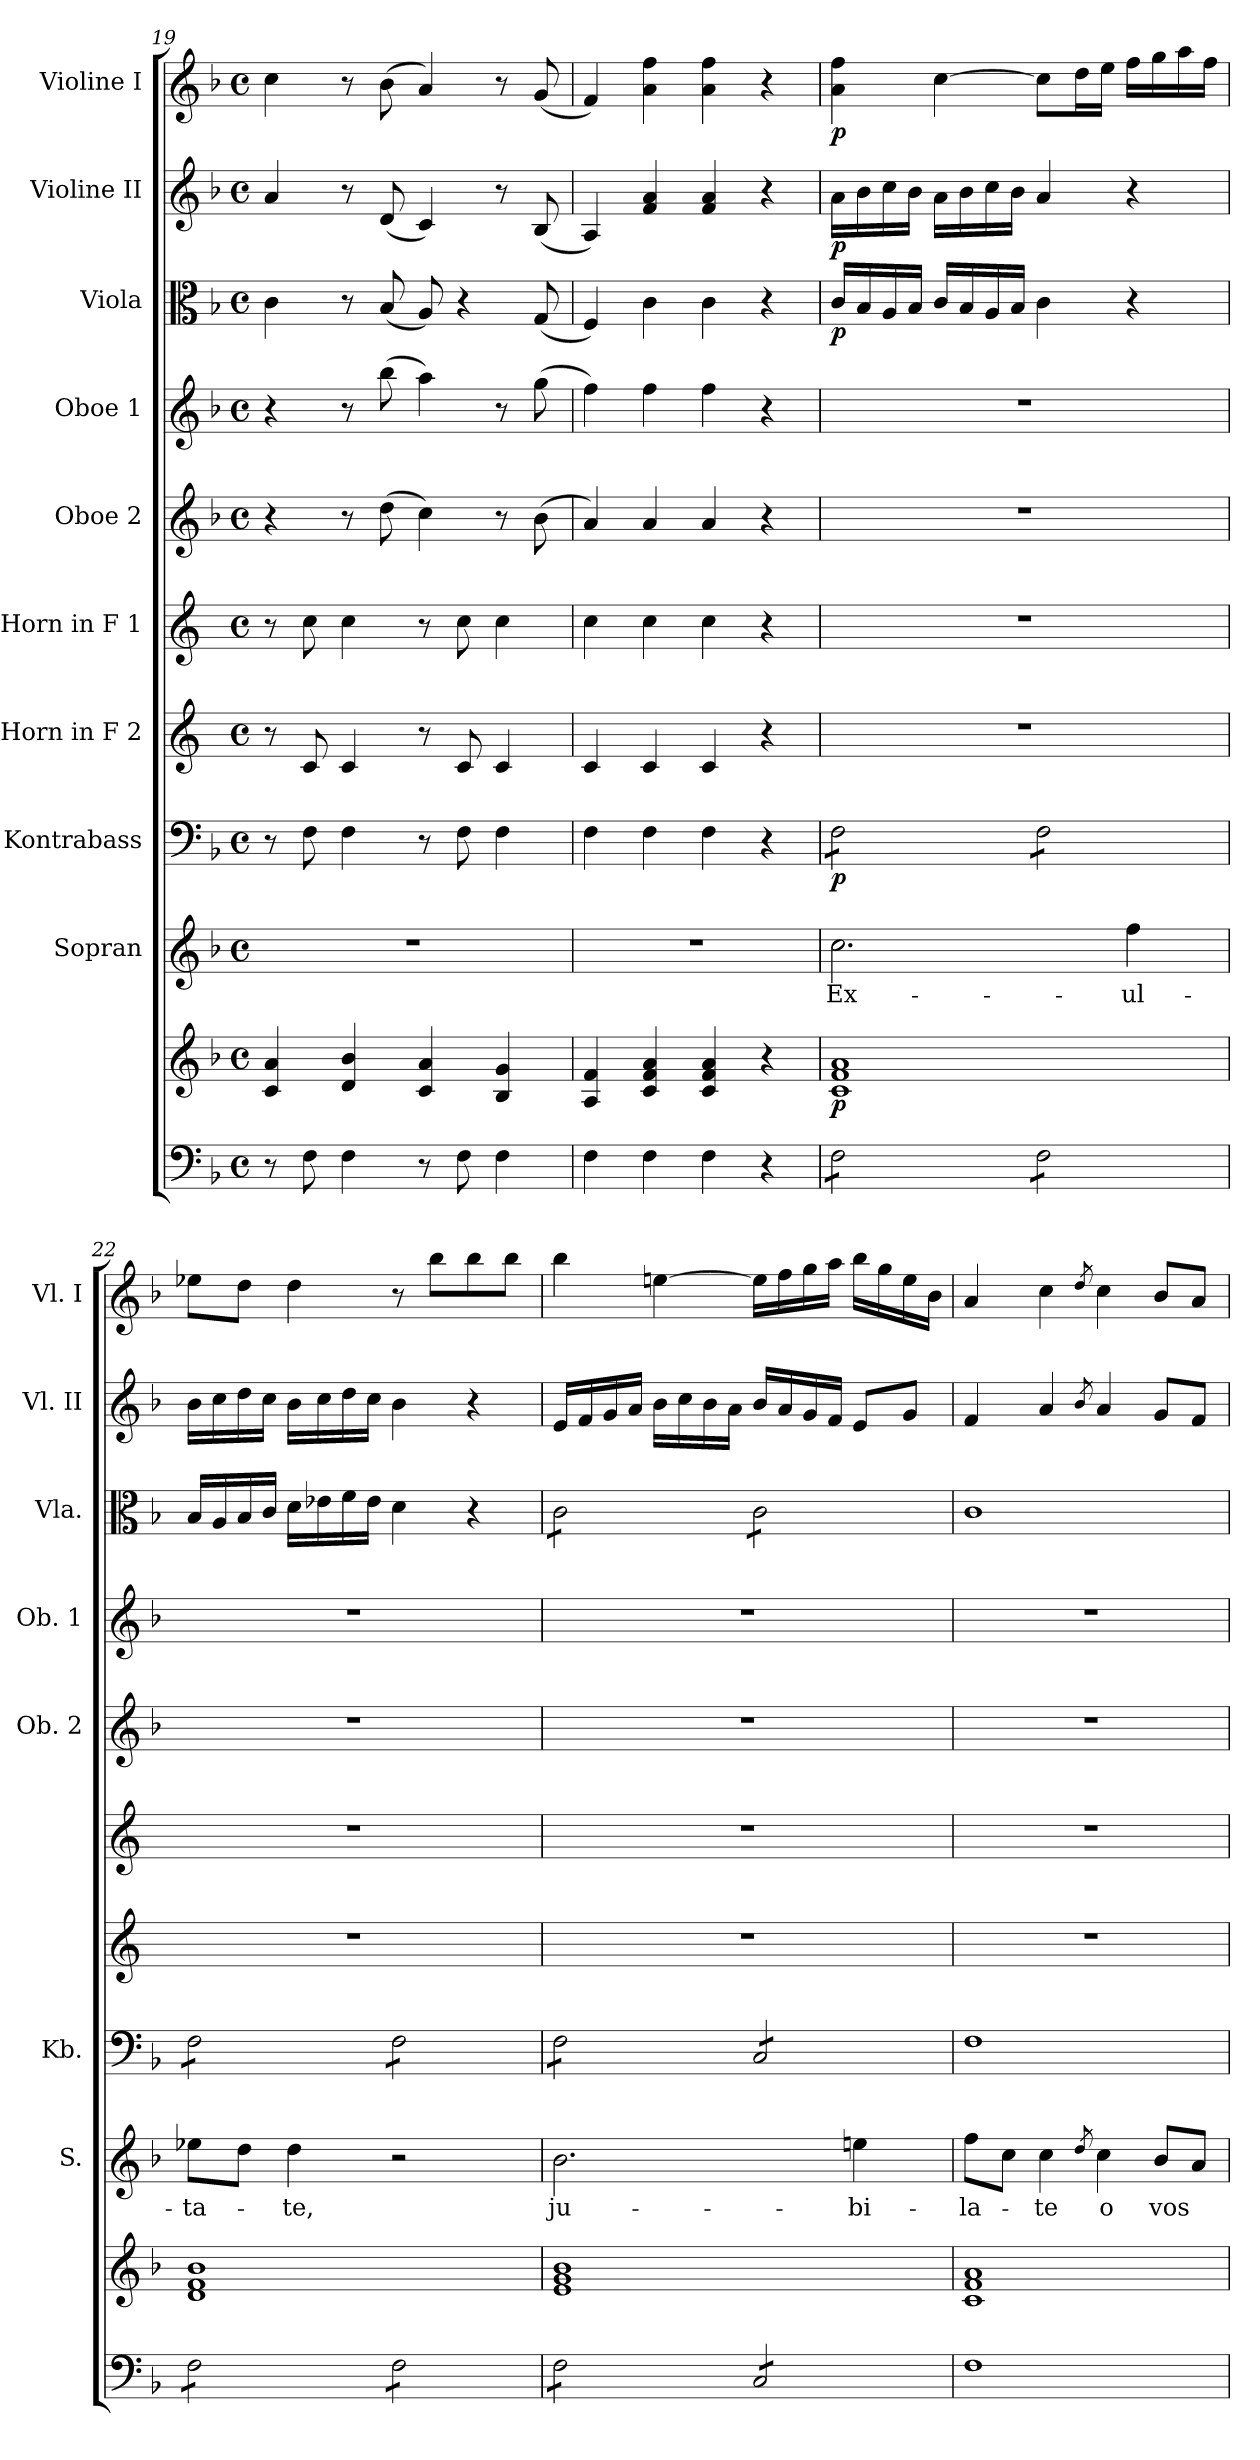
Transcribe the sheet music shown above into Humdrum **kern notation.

**kern	**kern	**dynam	**kern	**text	**kern	**dynam	**kern	**kern	**kern	**kern	**kern	**dynam	**kern	**dynam	**kern	**dynam
*part10	*part10	*part10	*part9	*part9	*part8	*part8	*part7	*part6	*part5	*part4	*part3	*part3	*part2	*part2	*part1	*part1
*staff11	*staff10	*staff10/11	*staff9	*staff9	*staff8	*staff8	*staff7	*staff6	*staff5	*staff4	*staff3	*staff3	*staff2	*staff2	*staff1	*staff1
*	*	*	*I"Sopran	*	*I"Kontrabass	*	*I"Horn in F 2	*I"Horn in F 1	*I"Oboe 2	*I"Oboe 1	*I"Viola	*	*I"Violine II	*	*I"Violine I	*
*	*	*	*I'S.	*	*I'Kb.	*	*	*	*I'Ob. 2	*I'Ob. 1	*I'Vla.	*	*I'Vl. II	*	*I'Vl. I	*
*clefF4	*clefG2	*	*clefG2	*	*clefF4	*	*clefG2	*clefG2	*clefG2	*clefG2	*clefC3	*	*clefG2	*	*clefG2	*
*	*	*	*	*	*ITrd7c12	*	*ITrd4c7	*ITrd4c7	*	*	*	*	*	*	*	*
*k[b-]	*k[b-]	*	*k[b-]	*	*k[b-]	*	*k[b-]	*k[b-]	*k[b-]	*k[b-]	*k[b-]	*	*k[b-]	*	*k[b-]	*
*F:	*F:	*	*F:	*	*F:	*	*F:	*F:	*F:	*F:	*F:	*	*F:	*	*F:	*
*M4/4	*M4/4	*	*M4/4	*	*M4/4	*	*M4/4	*M4/4	*M4/4	*M4/4	*M4/4	*	*M4/4	*	*M4/4	*
*met(c)	*met(c)	*	*met(c)	*	*met(c)	*	*met(c)	*met(c)	*met(c)	*met(c)	*met(c)	*	*met(c)	*	*met(c)	*
=19	=19	=19	=19	=19	=19	=19	=19	=19	=19	=19	=19	=19	=19	=19	=19	=19
8r	4c/ 4a/	.	1r	.	8r	.	8r	8r	4r	4r	4c\	.	4a/	.	4cc\	.
8F\	.	.	.	.	8FF\	.	8F/	8f\	.	.	.	.	.	.	.	.
4F\	4d/ 4b-/	.	.	.	4FF\	.	4F/	4f\	8r	8r	8r	.	8r	.	8r	.
.	.	.	.	.	.	.	.	.	(>8dd\	(>8bb-\	(<8B-/	.	(<8d/	.	(>8b-\	.
8r	4c/ 4a/	.	.	.	8r	.	8r	8r	4cc\)	4aa\)	8A/)	.	4c/)	.	4a/)	.
8F\	.	.	.	.	8FF\	.	8F/	8f\	.	.	4r	.	.	.	.	.
4F\	4B-/ 4g/	.	.	.	4FF\	.	4F/	4f\	8r	8r	.	.	8r	.	8r	.
.	.	.	.	.	.	.	.	.	(>8b-\	(>8gg\	(<8G/	.	(<8B-/	.	(<8g/	.
=20	=20	=20	=20	=20	=20	=20	=20	=20	=20	=20	=20	=20	=20	=20	=20	=20
4F\	4A/ 4f/	.	1r	.	4FF\	.	4F/	4f\	4a/)	4ff\)	4F/)	.	4A/)	.	4f/)	.
4F\	4c/ 4f/ 4a/	.	.	.	4FF\	.	4F/	4f\	4a/	4ff\	4c\	.	4f/ 4a/	.	4a\ 4ff\	.
4F\	4c/ 4f/ 4a/	.	.	.	4FF\	.	4F/	4f\	4a/	4ff\	4c\	.	4f/ 4a/	.	4a\ 4ff\	.
4r	4r	.	.	.	4r	.	4r	4r	4r	4r	4r	.	4r	.	4r	.
=21	=21	=21	=21	=21	=21	=21	=21	=21	=21	=21	=21	=21	=21	=21	=21	=21
!	!	!LO:DY:b	!	!LO:LY:b	!	!LO:DY:b	!	!	!	!	!	!LO:DY:b	!	!LO:DY:b	!	!LO:DY:b
*tremolo	*	*	*	*	*	*	*	*	*	*	*	*	*	*	*	*
*	*	*	*	*	*tremolo	*	*	*	*	*	*	*	*	*	*	*
8F\L	1c 1f 1a	p	2.cc\	Ex-	8FF\L	p	1r	1r	1r	1r	16c/LL	p	16a\LL	p	4a\ 4ff\	p
.	.	.	.	.	.	.	.	.	.	.	16B-/	.	16b-\	.	.	.
8F\	.	.	.	.	8FF\	.	.	.	.	.	16A/	.	16cc\	.	.	.
.	.	.	.	.	.	.	.	.	.	.	16B-/JJ	.	16b-\JJ	.	.	.
8F\	.	.	.	.	8FF\	.	.	.	.	.	16c/LL	.	16a\LL	.	[4cc\	.
.	.	.	.	.	.	.	.	.	.	.	16B-/	.	16b-\	.	.	.
8F\J	.	.	.	.	8FF\J	.	.	.	.	.	16A/	.	16cc\	.	.	.
.	.	.	.	.	.	.	.	.	.	.	16B-/JJ	.	16b-\JJ	.	.	.
8F\L	.	.	.	.	8FF\L	.	.	.	.	.	4c\	.	4a/	.	8cc\L]	.
8F\	.	.	.	.	8FF\	.	.	.	.	.	.	.	.	.	16dd\L	.
.	.	.	.	.	.	.	.	.	.	.	.	.	.	.	16ee\JJ	.
!	!	!	!	!LO:LY:b	!	!	!	!	!	!	!	!	!	!	!	!
8F\	.	.	4ff\	-ul-	8FF\	.	.	.	.	.	4r	.	4r	.	16ff\LL	.
.	.	.	.	.	.	.	.	.	.	.	.	.	.	.	16gg\	.
8F\J	.	.	.	.	8FF\J	.	.	.	.	.	.	.	.	.	16aa\	.
.	.	.	.	.	.	.	.	.	.	.	.	.	.	.	16ff\JJ	.
!!LO:PB:g=z
=22	=22	=22	=22	=22	=22	=22	=22	=22	=22	=22	=22	=22	=22	=22	=22	=22
!	!	!	!	!LO:LY:b	!	!	!	!	!	!	!	!	!	!	!	!
8F\L	1d 1f 1b-	.	8ee-X\L	-ta-	8FF\L	.	1r	1r	1r	1r	16B-/LL	.	16b-\LL	.	8ee-X\L	.
.	.	.	.	.	.	.	.	.	.	.	16A/	.	16cc\	.	.	.
8F\	.	.	8dd\J	.	8FF\	.	.	.	.	.	16B-/	.	16dd\	.	8dd\J	.
.	.	.	.	.	.	.	.	.	.	.	16c/JJ	.	16cc\JJ	.	.	.
!	!	!	!	!LO:LY:b	!	!	!	!	!	!	!	!	!	!	!	!
8F\	.	.	4dd\	-te,	8FF\	.	.	.	.	.	16d\LL	.	16b-\LL	.	4dd\	.
.	.	.	.	.	.	.	.	.	.	.	16e-X\	.	16cc\	.	.	.
8F\J	.	.	.	.	8FF\J	.	.	.	.	.	16f\	.	16dd\	.	.	.
.	.	.	.	.	.	.	.	.	.	.	16e-\JJ	.	16cc\JJ	.	.	.
8F\L	.	.	2r	.	8FF\L	.	.	.	.	.	4d\	.	4b-\	.	8r	.
8F\	.	.	.	.	8FF\	.	.	.	.	.	.	.	.	.	8bb-\L	.
8F\	.	.	.	.	8FF\	.	.	.	.	.	4r	.	4r	.	8bb-\	.
8F\J	.	.	.	.	8FF\J	.	.	.	.	.	.	.	.	.	8bb-\J	.
=23	=23	=23	=23	=23	=23	=23	=23	=23	=23	=23	=23	=23	=23	=23	=23	=23
!	!	!	!	!LO:LY:b	!	!	!	!	!	!	!	!	!	!	!	!
*	*	*	*	*	*	*	*	*	*	*	*tremolo	*	*	*	*	*
8F\L	1e 1g 1b-	.	2.b-\	ju-	8FF\L	.	1r	1r	1r	1r	8c\L	.	16e/LL	.	4bb-\	.
.	.	.	.	.	.	.	.	.	.	.	.	.	16f/	.	.	.
8F\	.	.	.	.	8FF\	.	.	.	.	.	8c\	.	16g/	.	.	.
.	.	.	.	.	.	.	.	.	.	.	.	.	16a/JJ	.	.	.
8F\	.	.	.	.	8FF\	.	.	.	.	.	8c\	.	16b-\LL	.	[4een\	.
.	.	.	.	.	.	.	.	.	.	.	.	.	16cc\	.	.	.
8F\J	.	.	.	.	8FF\J	.	.	.	.	.	8c\J	.	16b-\	.	.	.
.	.	.	.	.	.	.	.	.	.	.	.	.	16a\JJ	.	.	.
8C/L	.	.	.	.	8CC/L	.	.	.	.	.	8c\L	.	16b-/LL	.	16ee\LL]	.
.	.	.	.	.	.	.	.	.	.	.	.	.	16a/	.	16ff\	.
8C/	.	.	.	.	8CC/	.	.	.	.	.	8c\	.	16g/	.	16gg\	.
.	.	.	.	.	.	.	.	.	.	.	.	.	16f/JJ	.	16aa\JJ	.
!	!	!	!	!LO:LY:b	!	!	!	!	!	!	!	!	!	!	!	!
8C/	.	.	4een\	-bi-	8CC/	.	.	.	.	.	8c\	.	8e/L	.	16bb-\LL	.
.	.	.	.	.	.	.	.	.	.	.	.	.	.	.	16gg\	.
8C/J	.	.	.	.	8CC/J	.	.	.	.	.	8c\J	.	8g/J	.	16ee\	.
*	*	*	*	*	*	*	*	*	*	*	*Xtremolo	*	*	*	*	*
*	*	*	*	*	*Xtremolo	*	*	*	*	*	*	*	*	*	*	*
*Xtremolo	*	*	*	*	*	*	*	*	*	*	*	*	*	*	*	*
.	.	.	.	.	.	.	.	.	.	.	.	.	.	.	16b-\JJ	.
=24	=24	=24	=24	=24	=24	=24	=24	=24	=24	=24	=24	=24	=24	=24	=24	=24
!	!	!	!	!LO:LY:b	!	!	!	!	!	!	!	!	!	!	!	!
1F	1c 1f 1a	.	8ff\L	-la-	1FF	.	1r	1r	1r	1r	1c	.	4f/	.	4a/	.
.	.	.	8cc\J	.	.	.	.	.	.	.	.	.	.	.	.	.
!	!	!	!	!LO:LY:b	!	!	!	!	!	!	!	!	!	!	!	!
.	.	.	4cc\	-te	.	.	.	.	.	.	.	.	4a/	.	4cc\	.
.	.	.	8qdd/	.	.	.	.	.	.	.	.	.	8qb-/	.	8qdd/	.
!	!	!	!	!LO:LY:b	!	!	!	!	!	!	!	!	!	!	!	!
.	.	.	4cc\	o	.	.	.	.	.	.	.	.	4a/	.	4cc\	.
!	!	!	!	!LO:LY:b	!	!	!	!	!	!	!	!	!	!	!	!
.	.	.	8b-/L	vos	.	.	.	.	.	.	.	.	8g/L	.	8b-/L	.
.	.	.	8a/J	.	.	.	.	.	.	.	.	.	8f/J	.	8a/J	.
=	=	=	=	=	=	=	=	=	=	=	=	=	=	=	=	=
*-	*-	*-	*-	*-	*-	*-	*-	*-	*-	*-	*-	*-	*-	*-	*-	*-
